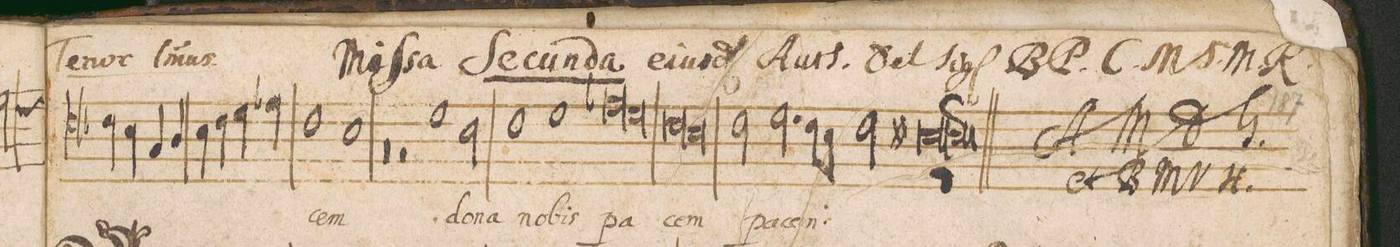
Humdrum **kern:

**kern	**text
*I"ALTVS	*
*clefC4	*
*k[b-]	*
*met(C|)	*
*M2/1	*
4c\	.
4B-i\	.
4G/	.
4A/	.
=49-	=49-
4B-\	.
4c\	.
4d\	.
4e-X\	.
1c\	-cem
=50-	=50-
1B-\	.
0r	.
=51-	=51-
2r	.
1d\	do-
=52-	=52-
2B-\	-na
1c\	no-
=53-	=53-
1d\	-bis
*lig	*
1e-X\	pa-
=54-	=54-
1d\	.
*Xlig	*
*lig	*
1c\	-cem
=55-	=55-
1B-\	.
*Xlig	*
2c\	pa-
2.d\	.
=56-	=56-
8c\L	-cem.
8B-\J	.
2c\	.
1Bn\;l	.
==	==
*-	*-
